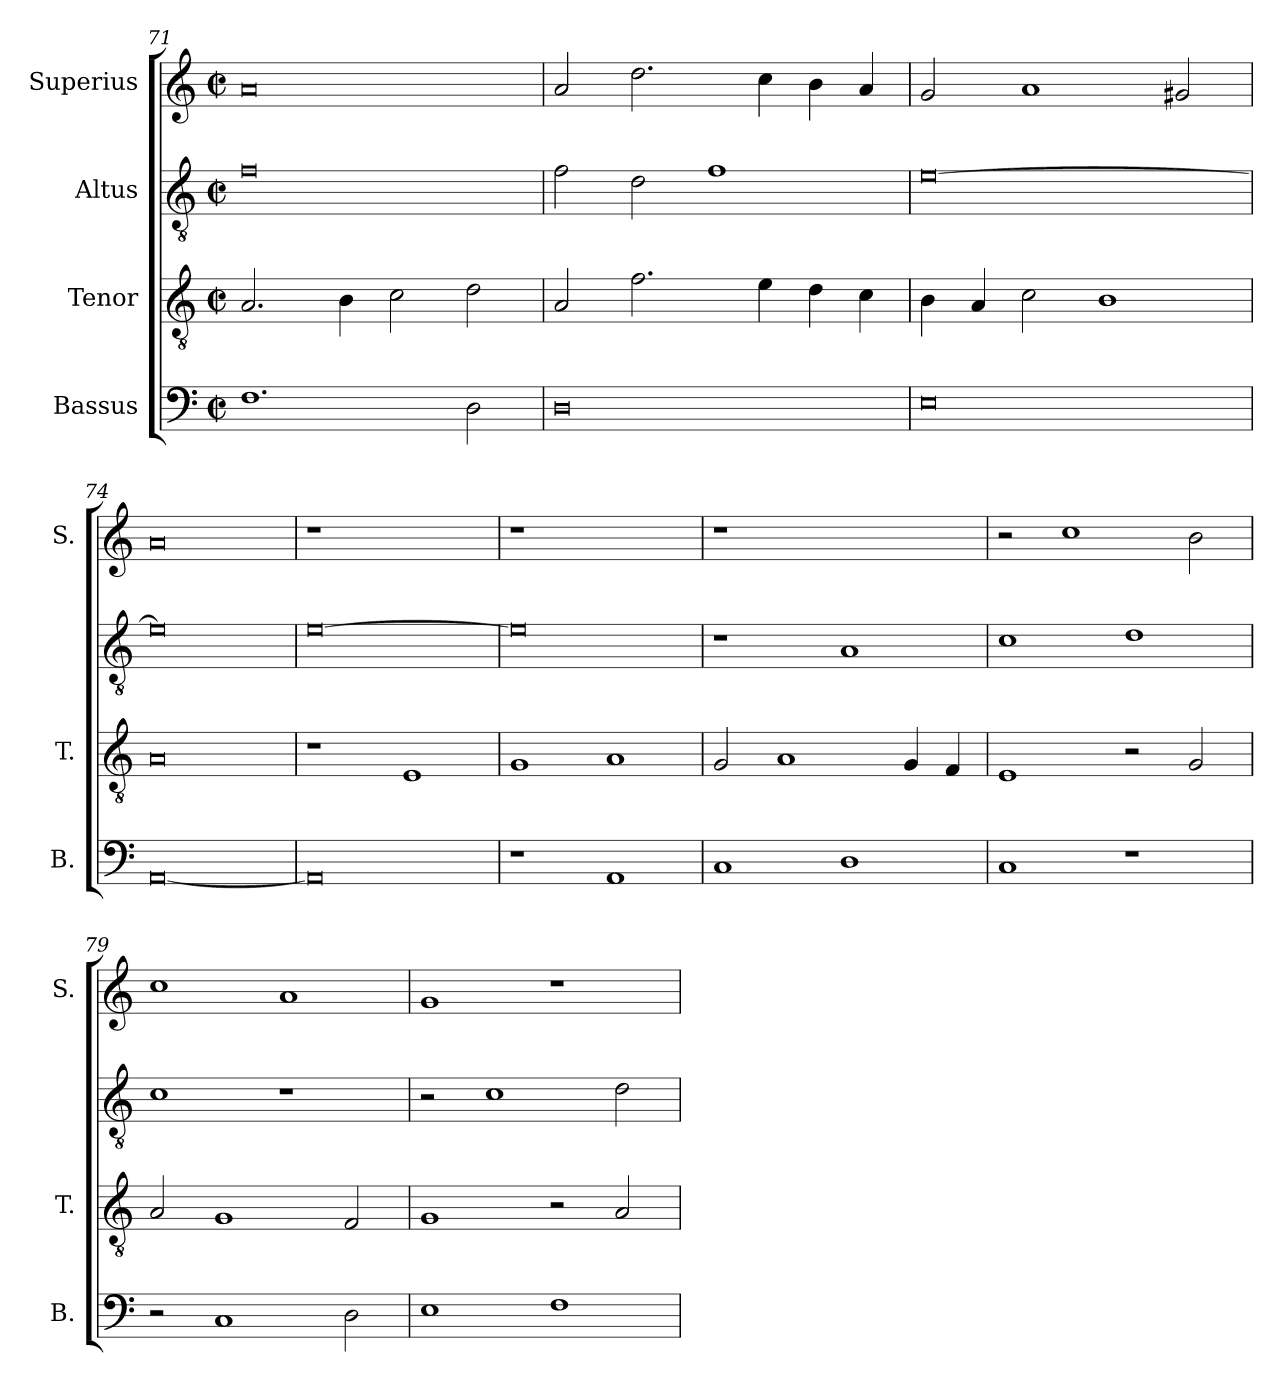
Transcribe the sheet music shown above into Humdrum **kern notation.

**kern	**kern	**kern	**kern
*part4	*part3	*part2	*part1
*staff4	*staff3	*staff2	*staff1
*I"Bassus	*I"Tenor	*I"Altus	*I"Superius
*I'B.	*I'T.	*	*I'S.
*clefF4	*clefGv2	*clefGv2	*clefG2
*	*ITrd7c12	*ITrd7c12	*
*k[]	*k[]	*k[]	*k[]
*C:	*C:	*C:	*C:
*M2/2	*M2/2	*M2/2	*M2/2
*met(c|)	*met(c|)	*met(c|)	*met(c|)
=71	=71	=71	=71
1.Fi	2.AAi/	0Fi	0ai
.	4BBi\	.	.
.	2Ci\	.	.
2Di\	2Di\	.	.
!!LO:LB:g=z
=72	=72	=72	=72
0Di	2AAi/	2Fi\	2ai/
.	2.Fi\	2Di\	2.ddi\
.	.	1Fi	.
.	4Ei\	.	4cci\
.	4Di\	.	4bi\
.	4Ci\	.	4ai/
=73	=73	=73	=73
0Ei	4BBi\	[>0Ei	2gi/
.	4AAi/	.	.
.	2Ci\	.	1ai
.	1BBi	.	.
.	.	.	2g#Xi/
=74	=74	=74	=74
[<0AAi	0AAi	0Ei]	0ai
=75	=75	=75	=75
!	!	!	!LO:N:vis=1
0AAi]	1r	[>0Ei	1r
.	1EEi	.	1ryy
=76	=76	=76	=76
!	!	!	!LO:N:vis=1
1r	1GGi	0Ei]	1r
1AAi	1AAi	.	1ryy
=77	=77	=77	=77
!	!	!	!LO:N:vis=1
1Ci	2GGi/	1r	1r
.	1AAi	.	.
1Di	.	1AAi	1ryy
.	4GGi/	.	.
.	4FFi/	.	.
!!LO:PB:g=z
=78	=78	=78	=78
1Ci	1EEi	1Ci	2r
.	.	.	1cci
1r	2r	1Di	.
.	2GGi/	.	2bi\
=79	=79	=79	=79
2r	2AAi/	1Ci	1cci
1Ci	1GGi	.	.
.	.	1r	1ai
2Di\	2FFi/	.	.
=80	=80	=80	=80
1Ei	1GGi	2r	1gi
.	.	1Ci	.
1Fi	2r	.	1r
.	2AAi/	2Di\	.
=	=	=	=
*-	*-	*-	*-
